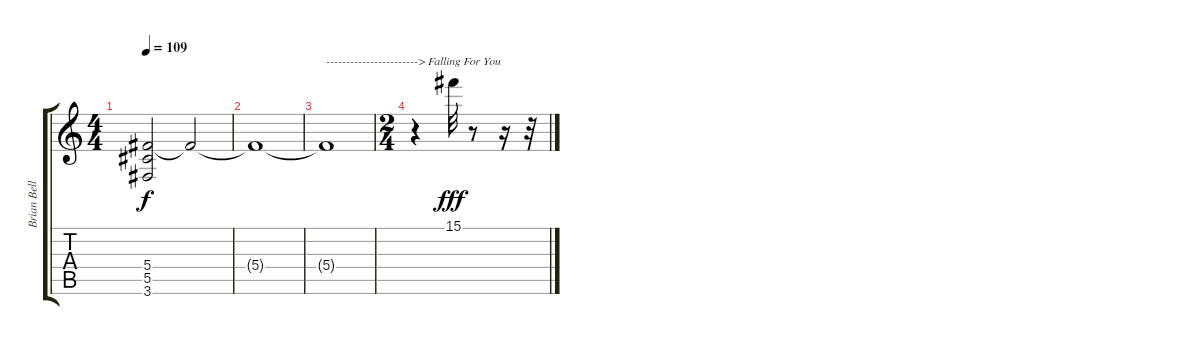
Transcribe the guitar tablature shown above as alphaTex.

\track ("Brian Bell" "Brian Bell") {instrument overdrivenguitar}
\staff {score tabs}
\tuning (Eb4 Bb3 Gb3 Db3 Ab2 Eb2) {hide}
\ts (4 4)
\tempo 109
\clef g2
\ks c
(5.4{t} 5.5{t} 3.6{t}).2{dy f} 5.4{t}.2 |
5.4{t}.1 |
5.4{t}.1{txt "-----------------------> Falling For You"} |
\ts (2 4)
r.4{instrument guitarharmonics} 15.1.32{dy fff} r.8 r.16 r.32
